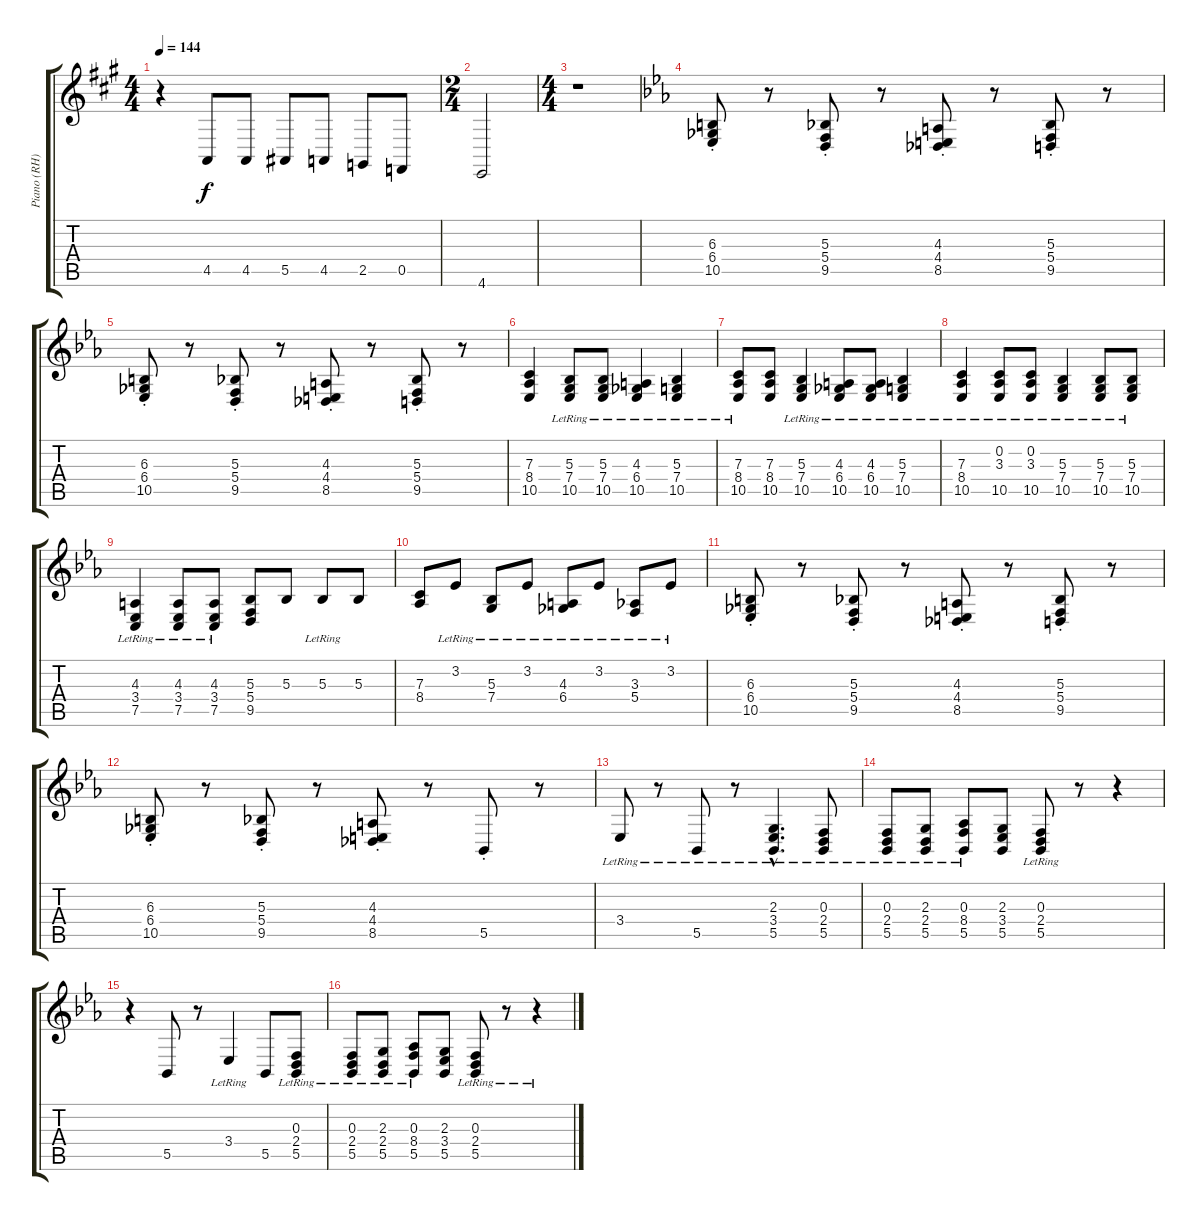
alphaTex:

\track ("Piano (RH) [Print]" "Piano (RH)") {instrument brightacousticpiano}
\staff {score tabs}
\tuning (F4 C4 F3 C3 F2 C2) {hide}
\ts (4 4)
\tempo 144
\clef g2
\ks a
r.4{dy f} 4.5.8 4.5.8 5.5.8 4.5.8 2.5.8 0.5.8 |
\ts (2 4)
4.6.2 |
\ts (4 4)
r.1 |
\ks eb
(6.3{st} 6.4{st} 10.5{st}).8 r.8 (5.3{st} 5.4{st} 9.5{st}).8 r.8 (4.3{st} 4.4{st} 8.5{st}).8 r.8 (5.3{st} 5.4{st} 9.5{st}).8 r.8 |
(6.3{st} 6.4{st} 10.5{st}).8 r.8 (5.3{st} 5.4{st} 9.5{st}).8 r.8 (4.3{st} 4.4{st} 8.5{st}).8 r.8 (5.3{st} 5.4{st} 9.5{st}).8 r.8 |
(7.3 8.4 10.5).4 (5.3 7.4{lr} 10.5).8 (5.3{lr} 7.4{lr} 10.5).8 (4.3 6.4{lr} 10.5).4 (5.3{lr} 7.4{lr} 10.5).4 |
(7.3 8.4{lr} 10.5{lr}).8 (7.3 8.4 10.5).8 (5.3 7.4{lr} 10.5{lr}).4 (4.3 6.4{lr} 10.5{lr}).8 (4.3 6.4{lr} 10.5{lr}).8 (5.3{lr} 7.4{lr} 10.5{lr}).4 |
(7.3{lr} 8.4{lr} 10.5).4 (0.2{lr} 3.3{lr} 10.5).8 (0.2{lr} 3.3{lr} 10.5).8 (5.3{lr} 7.4{lr} 10.5).4 (5.3{lr} 7.4{lr} 10.5).8 (5.3{lr} 7.4{lr} 10.5).8 |
(4.3 3.4{lr} 7.5).4 (4.3 3.4{lr} 7.5).8 (4.3 3.4{lr} 7.5{lr}).8 (5.3 5.4 9.5).8 5.3.8 5.3{lr}.8 5.3.8 |
(7.3 8.4).8 3.2{lr}.8 (5.3{lr} 7.4).8 3.2{lr}.8 (4.3{lr} 6.4).8 3.2{lr}.8 (3.3{lr} 5.4).8 3.2{lr}.8 |
(6.3{st} 6.4{st} 10.5{st}).8 r.8 (5.3{st} 5.4{st} 9.5{st}).8 r.8 (4.3{st} 4.4{st} 8.5{st}).8 r.8 (5.3{st} 5.4{st} 9.5{st}).8 r.8 |
(6.3{st} 6.4{st} 10.5{st}).8 r.8 (5.3{st} 5.4{st} 9.5{st}).8 r.8 (4.3{st} 4.4{st} 8.5{st}).8 r.8 5.5{st}.8 r.8 |
3.4{lr}.8 r.8 5.5{lr}.8 r.8 (2.3{hac lr} 3.4{hac} 5.5{hac lr}).4{d} (0.3{lr} 2.4 5.5{lr}).8 |
(0.3 2.4 5.5{lr}).8 (2.3 2.4 5.5{lr}).8 (0.3{lr} 8.4 5.5).8 (2.3 3.4 5.5).8 (0.3 2.4 5.5{lr}).8 r.8 r.4 |
r.4 5.5.8 r.8 3.4{lr}.4 5.5.8 (0.3{lr} 2.4 5.5{lr}).8 |
(0.3 2.4 5.5{lr}).8 (2.3 2.4 5.5{lr}).8 (0.3{lr} 8.4 5.5).8 (2.3 3.4 5.5).8 (0.3 2.4 5.5{lr}).8 r.8 r.4
